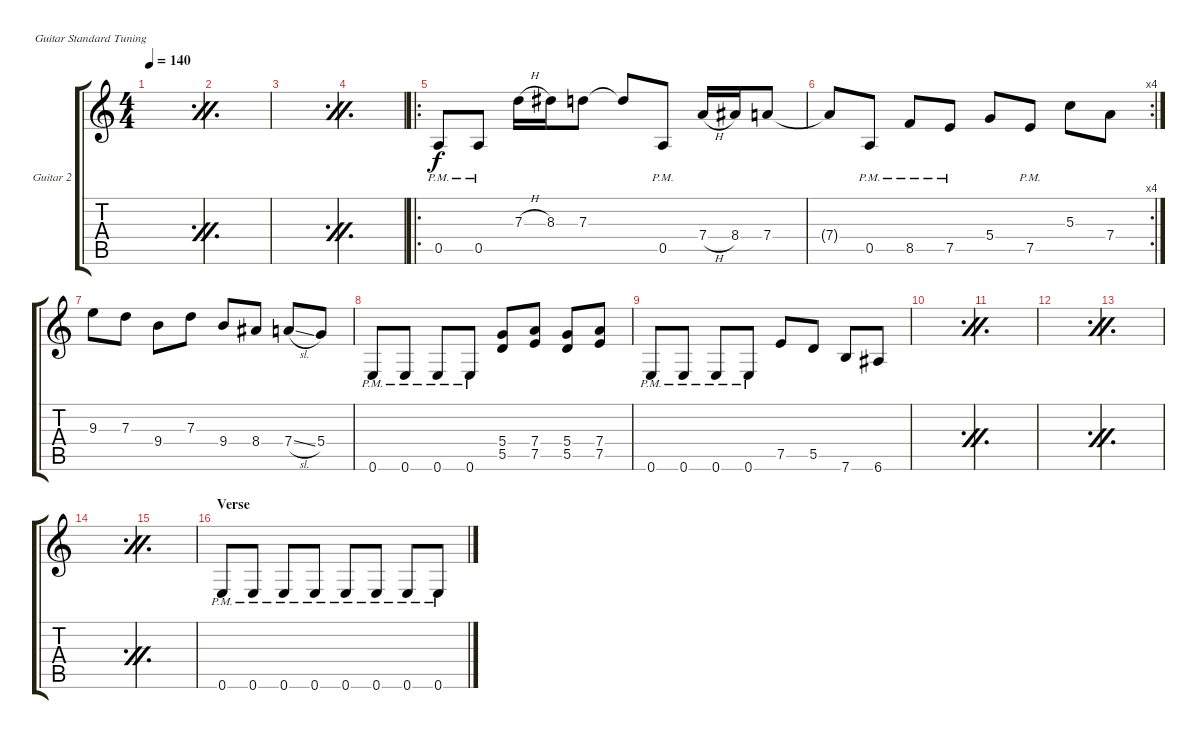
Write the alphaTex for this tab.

\defaultSystemsLayout 4
\bracketExtendMode groupsimilarinstruments
\firstSystemTrackNameOrientation horizontal
\otherSystemsTrackNameOrientation horizontal
\track ("Guitar 2" "Guitar 2") {instrument distortionguitar}
\staff {score tabs}
\tuning (E4 B3 G3 D3 A2 E2)
\ts (4 4)
\tempo 140
\clef g2
\simile firstofdouble
\scale
0.333333
\ks c
|
\simile secondofdouble
\scale
0.333333 |
\simile firstofdouble
\scale
0.333333 |
\simile secondofdouble
\scale
0.333333 |
\ro
\simile none
\scale
0.333333 0.5{pm}.8 0.5{pm}.8 7.3{h}.16 8.3.16 7.3.8 7.3{t}.8 0.5{pm}.8 7.4{h}.16 8.4.16 7.4.8 |
\rc 4
\scale
0.333333 7.4{t}.8 0.5{pm}.8 8.5{pm}.8 7.5{pm}.8 5.4.8 7.5{pm}.8 5.3.8 7.4.8 |
\scale
0.333333 9.3.8 7.3.8 9.4.8 7.3.8 9.4.8 8.4.8 7.4{sl}.8 5.4.8 |
\scale
0.333333 0.6{pm}.8 0.6{pm}.8 0.6{pm}.8 0.6{pm}.8 (5.4 5.5).8 (7.4 7.5).8 (5.4 5.5).8 (7.4 7.5).8 |
\scale
0.333333 0.6{pm}.8 0.6{pm}.8 0.6{pm}.8 0.6{pm}.8 7.5.8 5.5.8 7.6.8 6.6.8 |
\simile firstofdouble
\scale
0.333333 |
\simile secondofdouble
\scale
0.333333 |
\simile firstofdouble
\scale
0.333333 |
\simile secondofdouble
\scale
0.333333 |
\simile firstofdouble
\scale
0.333333 |
\simile secondofdouble
\scale
0.333333 |
\section ("" "Verse")
\simile none
\scale
0.333333 0.6{pm}.8 0.6{pm}.8 0.6{pm}.8 0.6{pm}.8 0.6{pm}.8 0.6{pm}.8 0.6{pm}.8 0.6{pm}.8
